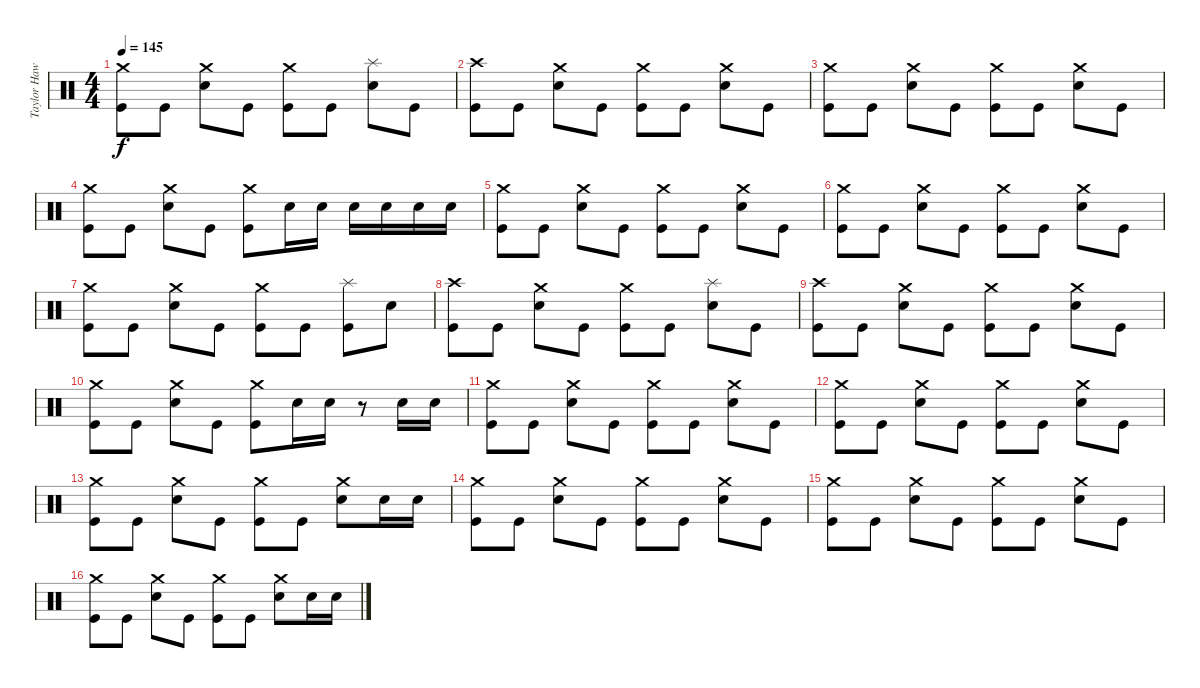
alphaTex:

\track ("Taylor Hawkins" "Taylor Haw") {instrument percussion}
\staff {score}
\articulation defaults
\ts (4 4)
\tempo 145
\clef neutral
\ks c
("Crash medium (hit)" "Kick (hit)").8{dy f} "Kick (hit)".8 ("Crash medium (hit)" "Electric Snare (hit)").8 "Kick (hit)".8 ("Crash medium (hit)" "Kick (hit)").8 "Kick (hit)".8 ("Splash (hit)" "Electric Snare (hit)").8 "Kick (hit)".8 |
("Crash high (hit)" "Kick (hit)").8 "Kick (hit)".8 ("Crash medium (hit)" "Electric Snare (hit)").8 "Kick (hit)".8 ("Crash medium (hit)" "Kick (hit)").8 "Kick (hit)".8 ("Crash medium (hit)" "Electric Snare (hit)").8 "Kick (hit)".8 |
("Crash medium (hit)" "Kick (hit)").8 "Kick (hit)".8 ("Crash medium (hit)" "Electric Snare (hit)").8 "Kick (hit)".8 ("Crash medium (hit)" "Kick (hit)").8 "Kick (hit)".8 ("Crash medium (hit)" "Electric Snare (hit)").8 "Kick (hit)".8 |
("Crash medium (hit)" "Kick (hit)").8 "Kick (hit)".8 ("Crash medium (hit)" "Electric Snare (hit)").8 "Kick (hit)".8 ("Crash medium (hit)" "Kick (hit)").8 "Electric Snare (hit)".16 "Electric Snare (hit)".16 "Electric Snare (hit)".16 "Electric Snare (hit)".16 "Electric Snare (hit)".16 "Electric Snare (hit)".16 |
("Crash medium (hit)" "Kick (hit)").8 "Kick (hit)".8 ("Crash medium (hit)" "Electric Snare (hit)").8 "Kick (hit)".8 ("Crash medium (hit)" "Kick (hit)").8 "Kick (hit)".8 ("Crash medium (hit)" "Electric Snare (hit)").8 "Kick (hit)".8 |
("Crash medium (hit)" "Kick (hit)").8 "Kick (hit)".8 ("Crash medium (hit)" "Electric Snare (hit)").8 "Kick (hit)".8 ("Crash medium (hit)" "Kick (hit)").8 "Kick (hit)".8 ("Crash medium (hit)" "Electric Snare (hit)").8 "Kick (hit)".8 |
("Crash medium (hit)" "Kick (hit)").8 "Kick (hit)".8 ("Crash medium (hit)" "Electric Snare (hit)").8 "Kick (hit)".8 ("Crash medium (hit)" "Kick (hit)").8 "Kick (hit)".8 ("Splash (hit)" "Kick (hit)").8 "Electric Snare (hit)".8 |
("Crash high (hit)" "Kick (hit)").8 "Kick (hit)".8 ("Crash medium (hit)" "Electric Snare (hit)").8 "Kick (hit)".8 ("Crash medium (hit)" "Kick (hit)").8 "Kick (hit)".8 ("Splash (hit)" "Electric Snare (hit)").8 "Kick (hit)".8 |
("Crash high (hit)" "Kick (hit)").8 "Kick (hit)".8 ("Crash medium (hit)" "Electric Snare (hit)").8 "Kick (hit)".8 ("Crash medium (hit)" "Kick (hit)").8 "Kick (hit)".8 ("Crash medium (hit)" "Electric Snare (hit)").8 "Kick (hit)".8 |
("Crash medium (hit)" "Kick (hit)").8 "Kick (hit)".8 ("Crash medium (hit)" "Electric Snare (hit)").8 "Kick (hit)".8 ("Crash medium (hit)" "Kick (hit)").8 "Electric Snare (hit)".16 "Electric Snare (hit)".16 r.8 "Electric Snare (hit)".16 "Electric Snare (hit)".16 |
("Crash medium (hit)" "Kick (hit)").8 "Kick (hit)".8 ("Crash medium (hit)" "Electric Snare (hit)").8 "Kick (hit)".8 ("Crash medium (hit)" "Kick (hit)").8 "Kick (hit)".8 ("Crash medium (hit)" "Electric Snare (hit)").8 "Kick (hit)".8 |
("Crash medium (hit)" "Kick (hit)").8 "Kick (hit)".8 ("Crash medium (hit)" "Electric Snare (hit)").8 "Kick (hit)".8 ("Crash medium (hit)" "Kick (hit)").8 "Kick (hit)".8 ("Crash medium (hit)" "Electric Snare (hit)").8 "Kick (hit)".8 |
("Crash medium (hit)" "Kick (hit)").8 "Kick (hit)".8 ("Crash medium (hit)" "Electric Snare (hit)").8 "Kick (hit)".8 ("Crash medium (hit)" "Kick (hit)").8 "Kick (hit)".8 ("Crash medium (hit)" "Electric Snare (hit)").8 "Electric Snare (hit)".16 "Electric Snare (hit)".16 |
("Crash medium (hit)" "Kick (hit)").8 "Kick (hit)".8 ("Crash medium (hit)" "Electric Snare (hit)").8 "Kick (hit)".8 ("Crash medium (hit)" "Kick (hit)").8 "Kick (hit)".8 ("Crash medium (hit)" "Electric Snare (hit)").8 "Kick (hit)".8 |
("Crash medium (hit)" "Kick (hit)").8 "Kick (hit)".8 ("Crash medium (hit)" "Electric Snare (hit)").8 "Kick (hit)".8 ("Crash medium (hit)" "Kick (hit)").8 "Kick (hit)".8 ("Crash medium (hit)" "Electric Snare (hit)").8 "Kick (hit)".8 |
("Crash medium (hit)" "Kick (hit)").8 "Kick (hit)".8 ("Crash medium (hit)" "Electric Snare (hit)").8 "Kick (hit)".8 ("Crash medium (hit)" "Kick (hit)").8 "Kick (hit)".8 ("Crash medium (hit)" "Electric Snare (hit)").8 "Electric Snare (hit)".16 "Electric Snare (hit)".16
